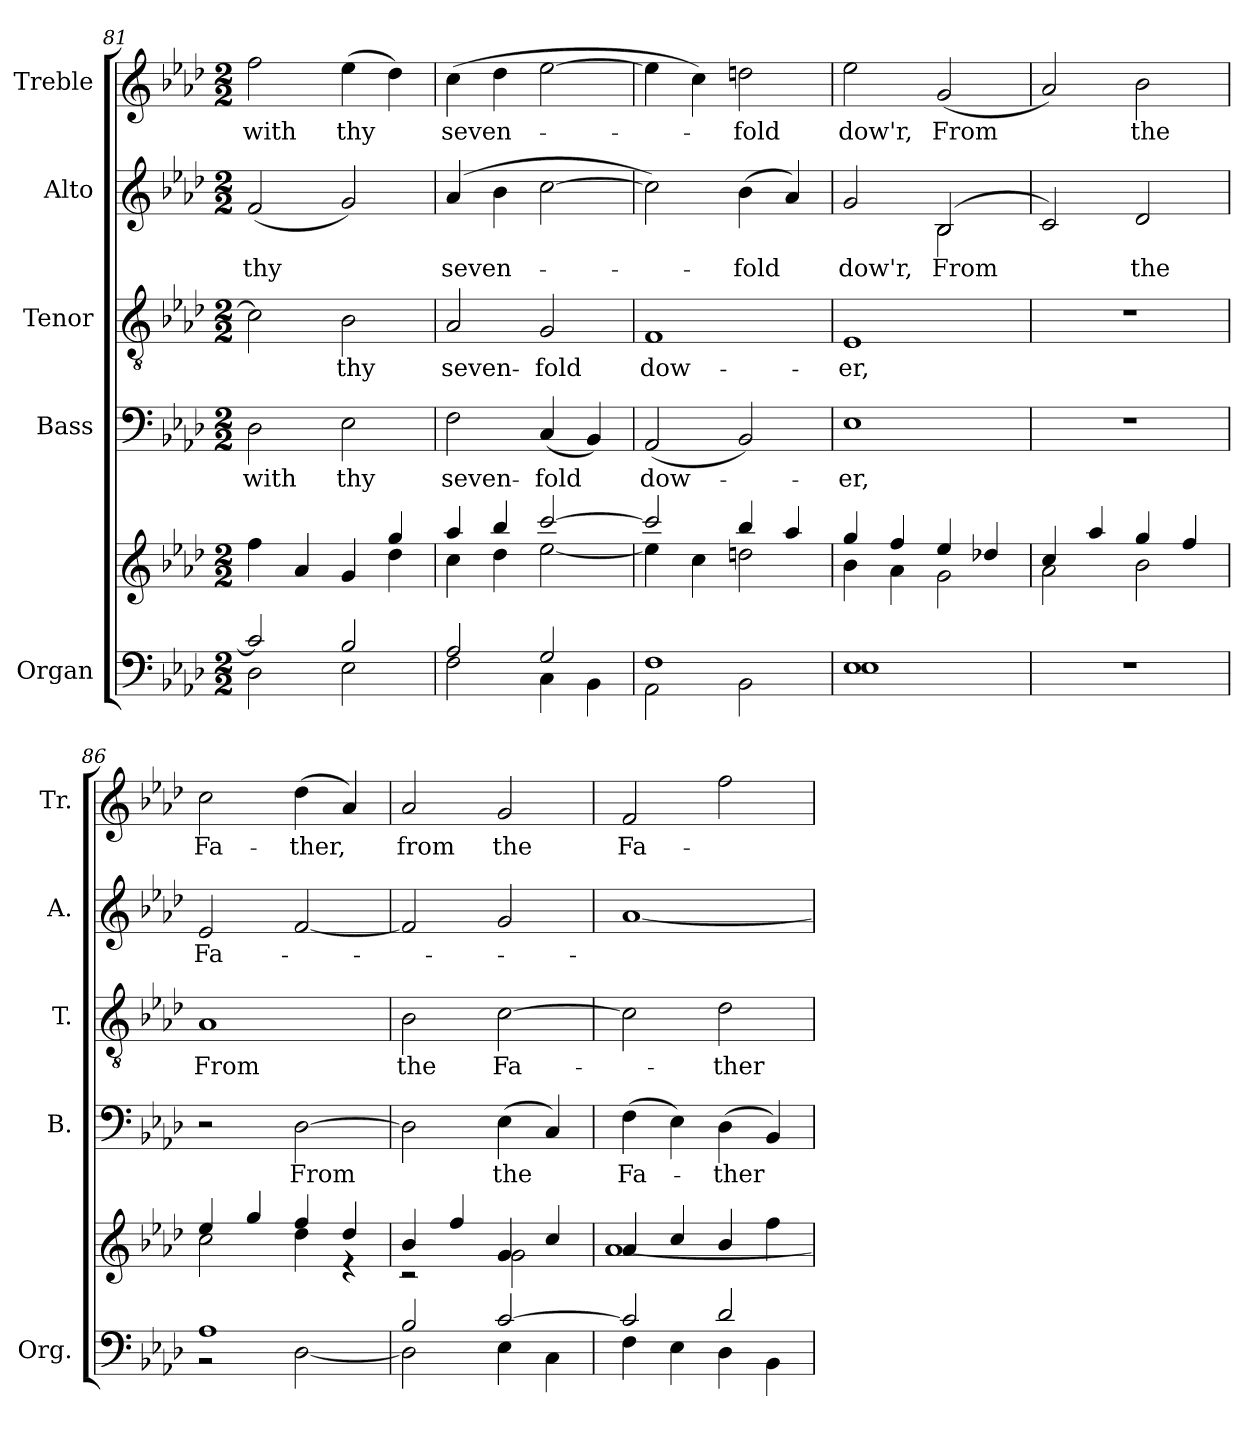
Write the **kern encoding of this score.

**kern	**kern	**kern	**text	**kern	**text	**kern	**text	**kern	**text
*part5	*part5	*part4	*part4	*part3	*part3	*part2	*part2	*part1	*part1
*staff6	*staff5	*staff4	*staff4	*staff3	*staff3	*staff2	*staff2	*staff1	*staff1
*I"Organ	*	*I"Bass	*	*I"Tenor	*	*I"Alto	*	*I"Treble	*
*I'Org.	*	*I'B.	*	*I'T.	*	*I'A.	*	*I'Tr.	*
*clefF4	*clefG2	*clefF4	*	*clefGv2	*	*clefG2	*	*clefG2	*
*	*	*	*	*ITrd7c12	*	*	*	*	*
*k[b-e-a-d-]	*k[b-e-a-d-]	*k[b-e-a-d-]	*	*k[b-e-a-d-]	*	*k[b-e-a-d-]	*	*k[b-e-a-d-]	*
*A-:	*A-:	*A-:	*	*A-:	*	*A-:	*	*A-:	*
*M2/2	*M2/2	*M2/2	*	*M2/2	*	*M2/2	*	*M2/2	*
=81	=81	=81	=81	=81	=81	=81	=81	=81	=81
*^	*^	*	*	*	*	*	*	*	*
!	!	!	!	!	!LO:LY:b:color=#000000	!	!	!	!	!	!
!	!	!	!	!	!	!	!	!	!LO:LY:b:color=#000000	!	!
!	!	!	!	!	!	!	!	!	!	!	!LO:LY:b:color=#000000
2ci/]	2D-i\	4ffi\	2ryy	2D-i\	with	2Ci\]	.	(2fi/	thy	2ffi\	with
.	.	4a-i/	.	.	.	.	.	.	.	.	.
!	!	!	!	!	!LO:LY:b:color=#000000	!	!	!	!	!	!
!	!	!	!	!	!	!	!LO:LY:b:color=#000000	!	!	!	!
!	!	!	!	!	!	!	!	!	!	!	!LO:LY:b:color=#000000
2B-i/	2E-i\	4gi/	4ryy	2E-i\	thy	2BB-i\	thy	2gi/)	.	(4ee-i\	thy
.	.	4ggi/	4dd-i\	.	.	.	.	.	.	4dd-i\)	.
=82	=82	=82	=82	=82	=82	=82	=82	=82	=82	=82	=82
!	!	!	!	!	!LO:LY:b:color=#000000	!	!	!	!	!	!
!	!	!	!	!	!	!	!LO:LY:b:color=#000000	!	!	!	!
!	!	!	!	!	!	!	!	!	!LO:LY:b:color=#000000	!	!
!	!	!	!	!	!	!	!	!	!	!	!LO:LY:b:color=#000000
2A-i/	2Fi\	4aa-i/	4cci\	2Fi\	seven-	2AA-i/	seven-	(4a-i/	seven-	(4cci\	seven-
.	.	4bb-i/	4dd-i\	.	.	.	.	4b-i\	.	4dd-i\	.
!	!	!	!	!	!LO:LY:b:color=#000000	!	!	!	!	!	!
!	!	!	!	!	!	!	!LO:LY:b:color=#000000	!	!	!	!
2Gi/	4Ci\	[2ccci/	[2ee-i\	(4Ci/	-fold	2GGi/	-fold	[2cci\	.	[2ee-i\	.
.	4BB-i\	.	.	4BB-i/)	.	.	.	.	.	.	.
=83	=83	=83	=83	=83	=83	=83	=83	=83	=83	=83	=83
!	!	!	!	!	!LO:LY:b:color=#000000	!	!	!	!	!	!
!	!	!	!	!	!	!	!LO:LY:b:color=#000000	!	!	!	!
1Fi	2AA-i\	2ccci/]	4ee-i\]	(2AA-i/	dow-	1FFi	dow-	2cci\])	.	4ee-i\]	.
.	.	.	4cci\	.	.	.	.	.	.	4cci\)	.
!	!	!	!	!	!	!	!	!	!LO:LY:b:color=#000000	!	!
!	!	!	!	!	!	!	!	!	!	!	!LO:LY:b:color=#000000
.	2BB-i\	4bb-i/	2ddni\	2BB-i/)	.	.	.	(4b-i\	-fold	2ddni\	-fold
.	.	4aa-i/	.	.	.	.	.	4a-i/)	.	.	.
=84	=84	=84	=84	=84	=84	=84	=84	=84	=84	=84	=84
!	!	!	!	!	!LO:LY:b:color=#000000	!	!	!	!	!	!
!	!	!	!	!	!	!	!LO:LY:b:color=#000000	!	!	!	!
!	!	!	!	!	!	!	!	!	!LO:LY:b:color=#000000	!	!
*	*	*	*	*	*	*	*	*^	*	*	*
!	!	!	!	!	!	!	!	!	!	!	!	!LO:LY:b:color=#000000
1E-i	1E-i	4ggi/	4b-i\	1E-i	-er,	1EE-i	-er,	2gi/	2ryy	dow'r,	2ee-i\	dow'r,
.	.	4ffi/	4a-i\	.	.	.	.	.	.	.	.	.
!	!	!	!	!	!	!	!	!	!	!LO:LY:b:color=#000000	!	!
!	!	!	!	!	!	!	!	!	!	!	!	!LO:LY:b:color=#000000
.	.	4ee-i/	2gi\	.	.	.	.	(2B-i/	2B-i\	From	(2gi/	From
.	.	4dd-Xi/	.	.	.	.	.	.	.	.	.	.
*v	*v	*	*	*	*	*	*	*v	*v	*	*	*
!!LO:LB:g=z
=85	=85	=85	=85	=85	=85	=85	=85	=85	=85	=85
1r	4cci/	2a-i\	1r	.	1r	.	2ci/)	.	2a-i/)	.
.	4aa-i/	.	.	.	.	.	.	.	.	.
!	!	!	!	!	!	!	!	!LO:LY:b:color=#000000	!	!
!	!	!	!	!	!	!	!	!	!	!LO:LY:b:color=#000000
.	4ggi/	2b-i\	.	.	.	.	2d-i/	the	2b-i\	the
.	4ffi/	.	.	.	.	.	.	.	.	.
=86	=86	=86	=86	=86	=86	=86	=86	=86	=86	=86
*^	*	*	*	*	*	*	*	*	*	*
!	!	!	!	!	!	!	!LO:LY:b:color=#000000	!	!	!	!
!	!	!	!	!	!	!	!	!	!LO:LY:b:color=#000000	!	!
!	!	!	!	!	!	!	!	!	!	!	!LO:LY:b:color=#000000
1A-i	2r	4ee-i/	2cci\	2r	.	1AA-i	From	2e-i/	Fa-	2cci\	Fa-
.	.	4ggi/	.	.	.	.	.	.	.	.	.
!	!	!	!	!	!LO:LY:b:color=#000000	!	!	!	!	!	!
!	!	!	!	!	!	!	!	!	!	!	!LO:LY:b:color=#000000
.	[2D-i\	4ffi/	4dd-i\	[2D-i\	From	.	.	[2fi/	.	(4dd-i\	-ther,
.	.	4dd-i/	4r	.	.	.	.	.	.	4a-i/)	.
=87	=87	=87	=87	=87	=87	=87	=87	=87	=87	=87	=87
!	!	!	!	!	!	!	!LO:LY:b:color=#000000	!	!	!	!
!	!	!	!	!	!	!	!	!	!	!	!LO:LY:b:color=#000000
2B-i/	2D-i\]	4b-i/	2r	2D-i\]	.	2BB-i\	the	2fi/]	.	2a-i/	from
.	.	4ffi/	.	.	.	.	.	.	.	.	.
!	!	!	!	!	!LO:LY:b:color=#000000	!	!	!	!	!	!
!	!	!	!	!	!	!	!LO:LY:b:color=#000000	!	!	!	!
!	!	!	!	!	!	!	!	!	!	!	!LO:LY:b:color=#000000
[2ci/	4E-i\	4gi/	2gi\	(4E-i\	the	[2Ci\	Fa-	2gi/	.	2gi/	the
.	4Ci\	4cci/	.	4Ci/)	.	.	.	.	.	.	.
=88	=88	=88	=88	=88	=88	=88	=88	=88	=88	=88	=88
!	!	!	!	!	!LO:LY:b:color=#000000	!	!	!	!	!	!
!	!	!	!	!	!	!	!	!	!	!	!LO:LY:b:color=#000000
2ci/]	4Fi\	4a-i/	[1a-i	(4Fi\	Fa-	2Ci\]	.	[1a-i	.	2fi/	Fa-
.	4E-i\	4cci/	.	4E-i\)	.	.	.	.	.	.	.
!	!	!	!	!	!LO:LY:b:color=#000000	!	!	!	!	!	!
!	!	!	!	!	!	!	!LO:LY:b:color=#000000	!	!	!	!
2d-i/	4D-i\	4b-i/	.	(4D-i\	-ther	2D-i\	-ther	.	.	2ffi\	.
.	4BB-i\	4ffi\	.	4BB-i/)	.	.	.	.	.	.	.
*v	*v	*	*	*	*	*	*	*	*	*	*
*	*v	*v	*	*	*	*	*	*	*	*
=	=	=	=	=	=	=	=	=	=
*-	*-	*-	*-	*-	*-	*-	*-	*-	*-
